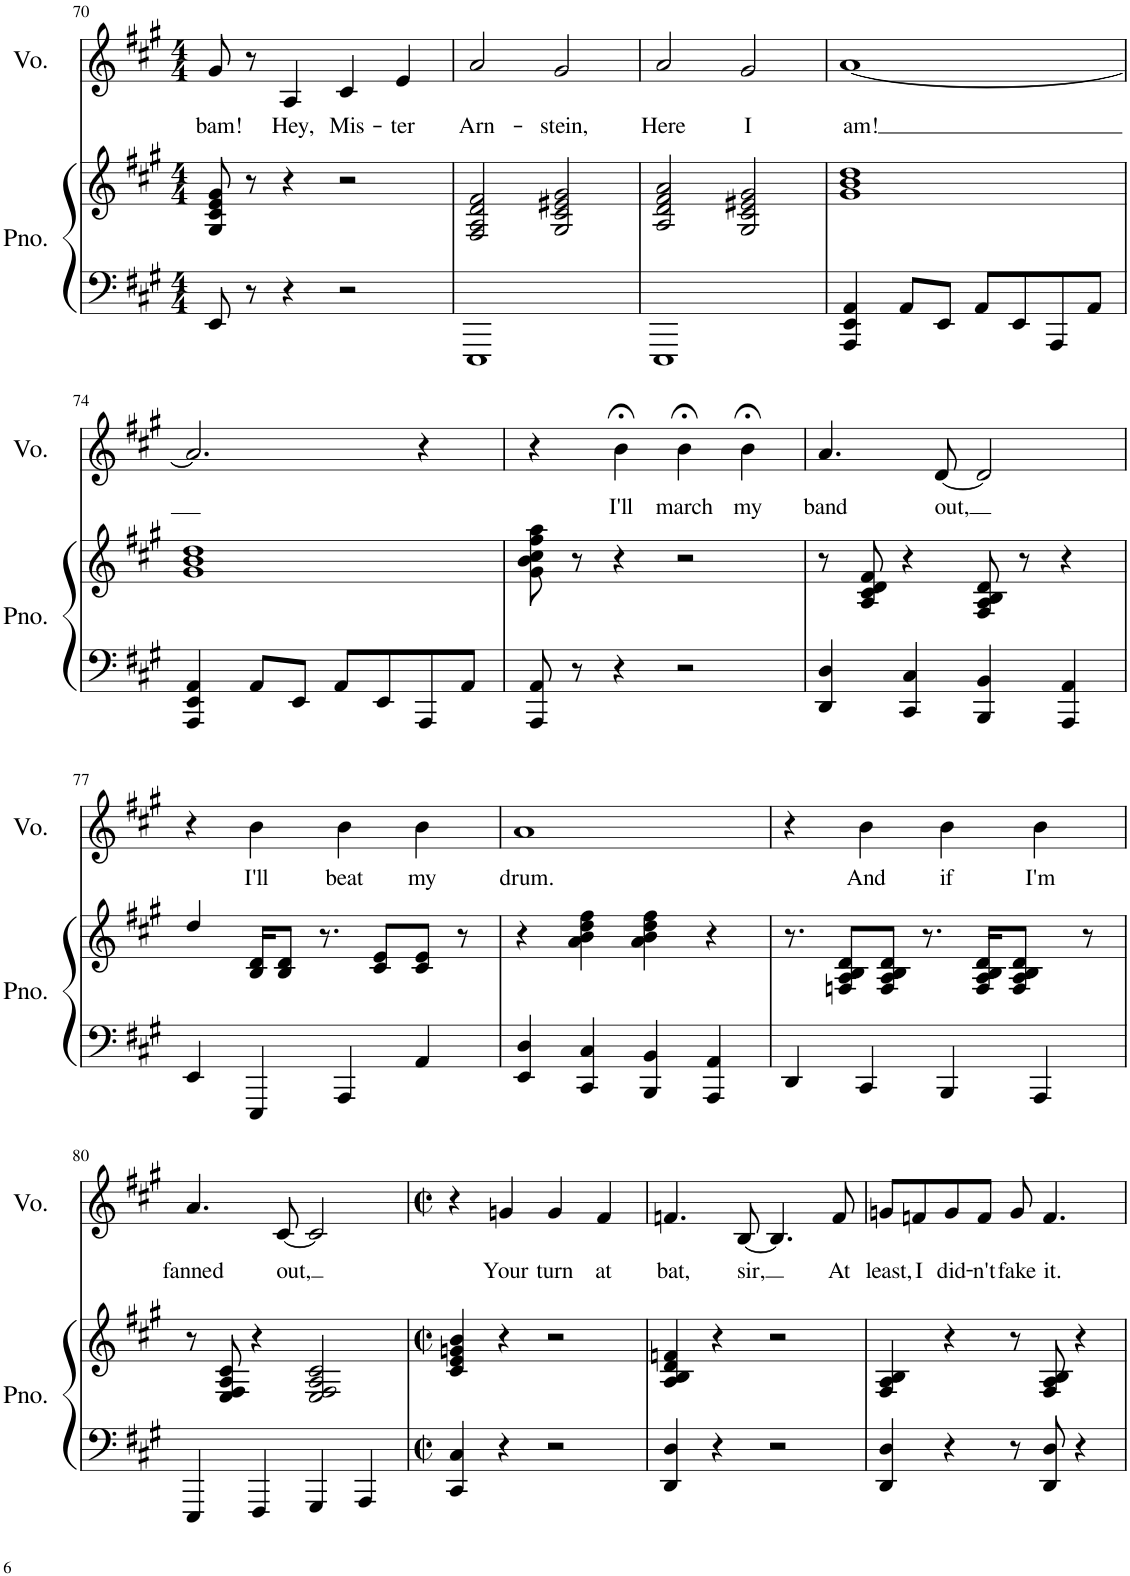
**kern	**kern	**kern	**text
*part2	*part2	*part1	*part1
*staff3	*staff2	*staff1	*staff1
*I"Piano	*	*I"Voice	*
*I'Pno.	*	*I'Vo.	*
!!LO:PB:g=z
*clefF4	*clefG2	*clefG2	*
*k[f#c#g#]	*k[f#c#g#]	*k[f#c#g#]	*
*M4/4	*M4/4	*M4/4	*
=70	=70	=70	=70
!	!	!	!LO:LY:b
8EE/	8G#/ 8c#/ 8e/ 8g#/	8g#/	bam!
8r	8r	8r	.
!	!	!	!LO:LY:b
4r	4r	4A/	Hey,
!	!	!	!LO:LY:b
2r	2r	4c#/	Mis-
!	!	!	!LO:LY:b
.	.	4e/	-ter
=71	=71	=71	=71
!	!	!	!LO:LY:b
1EEE	2F#/ 2A/ 2d/ 2f#/	2a/	Arn-
!	!	!	!LO:LY:b
.	2G#/ 2c#/ 2e#X/ 2g#/	2g#/	-stein,
=72	=72	=72	=72
!	!	!	!LO:LY:b
1EEE	2A/ 2d/ 2f#/ 2a/	2a/	Here
!	!	!	!LO:LY:b
.	2G#/ 2c#/ 2e#X/ 2g#/	2g#/	I
=73	=73	=73	=73
!	!	!	!LO:LY:b
4AAA/ 4EE/ 4AA/	1g# 1b 1dd	[1a	am!
8AA/L	.	.	.
8EE/J	.	.	.
8AA/L	.	.	.
8EE/	.	.	.
8AAA/	.	.	.
8AA/J	.	.	.
!!LO:LB:g=z
=74	=74	=74	=74
4AAA/ 4EE/ 4AA/	1g# 1b 1dd	2.a/]	.
8AA/L	.	.	.
8EE/J	.	.	.
8AA/L	.	.	.
8EE/	.	.	.
8AAA/	.	4r	.
8AA/J	.	.	.
=75	=75	=75	=75
8AAA/ 8AA/	8g#\ 8b\ 8cc#\ 8ff#\ 8aa\	4r	.
8r	8r	.	.
!	!	!	!LO:LY:b
4r	4r	4b;<\	I'll
!	!	!	!LO:LY:b
2r	2r	4b;<\	march
!	!	!	!LO:LY:b
.	.	4b;<\	my
=76	=76	=76	=76
!	!	!	!LO:LY:b
4DD/ 4D/	8r	4.a/	band
.	8A/ 8c#/ 8d/ 8f#/	.	.
4CC#/ 4C#/	4r	.	.
!	!	!	!LO:LY:b
.	.	[8d/	out,
4BBB/ 4BB/	8F#/ 8A/ 8B/ 8d/	2d/]	.
.	8r	.	.
4AAA/ 4AA/	4r	.	.
!!LO:LB:g=z
=77	=77	=77	=77
4EE/	4dd/	4r	.
!	!	!	!LO:LY:b
4EEE/	16B/ 16d/KL	4b\	I'll
.	8B/ 8d/J	.	.
.	8.r	.	.
!	!	!	!LO:LY:b
4AAA/	.	4b\	beat
.	8c#/ 8e/L	.	.
!	!	!	!LO:LY:b
4AA/	8c#/ 8e/J	4b\	my
.	8r	.	.
=78	=78	=78	=78
!	!	!	!LO:LY:b
4EE/ 4D/	4r	1a	drum.
4CC#/ 4C#/	4a\ 4b\ 4dd\ 4ff#\	.	.
4BBB/ 4BB/	4a\ 4b\ 4dd\ 4ff#\	.	.
4AAA/ 4AA/	4r	.	.
=79	=79	=79	=79
4DD/	8.r	4r	.
.	8Fn/ 8A/ 8B/ 8d/L	.	.
!	!	!	!LO:LY:b
4CC#/	.	4b\	And
.	8F/ 8A/ 8B/ 8d/J	.	.
.	8.r	.	.
!	!	!	!LO:LY:b
4BBB/	.	4b\	if
.	16F/ 16A/ 16B/ 16d/KL	.	.
.	8F/ 8A/ 8B/ 8d/J	.	.
!	!	!	!LO:LY:b
4AAA/	.	4b\	I'm
.	16ryy	.	.
.	8r	.	.
!!LO:LB:g=z
=80	=80	=80	=80
!	!	!	!LO:LY:b
4EEE/	8r	4.a/	fanned
.	8E/ 8F#/ 8A/ 8c#/	.	.
4FFF#/	4r	.	.
!	!	!	!LO:LY:b
.	.	[8c#/	out,
4GGG#/	2E/ 2F#/ 2A/ 2c#/	2c#/]	.
4AAA/	.	.	.
=81	=81	=81	=81
*M2/2	*M2/2	*M2/2	*
*met(c|)	*met(c|)	*met(c|)	*
4CC#/ 4C#/	4c#/ 4e/ 4gn/ 4b/	4r	.
!	!	!	!LO:LY:b
4r	4r	4gn/	Your
!	!	!	!LO:LY:b
2r	2r	4g/	turn
!	!	!	!LO:LY:b
.	.	4f#/	at
=82	=82	=82	=82
!	!	!	!LO:LY:b
4DD/ 4D/	4A/ 4B/ 4d/ 4fn/	4.fn/	bat,
4r	4r	.	.
!	!	!	!LO:LY:b
.	.	[8B/	sir,
2r	2r	4.B/]	.
!	!	!	!LO:LY:b
.	.	8f/	At
=83	=83	=83	=83
!	!	!	!LO:LY:b
4DD/ 4D/	4F#/ 4A/ 4B/	8gn/L	least,
!	!	!	!LO:LY:b
.	.	8fn/	I
!	!	!	!LO:LY:b
4r	4r	8g/	did-
!	!	!	!LO:LY:b
.	.	8f/J	-n't
!	!	!	!LO:LY:b
8r	8r	8g/	fake
!	!	!	!LO:LY:b
8DD/ 8D/	8F#/ 8A/ 8B/	4.f/	it.
4r	4r	.	.
=	=	=	=
*-	*-	*-	*-
